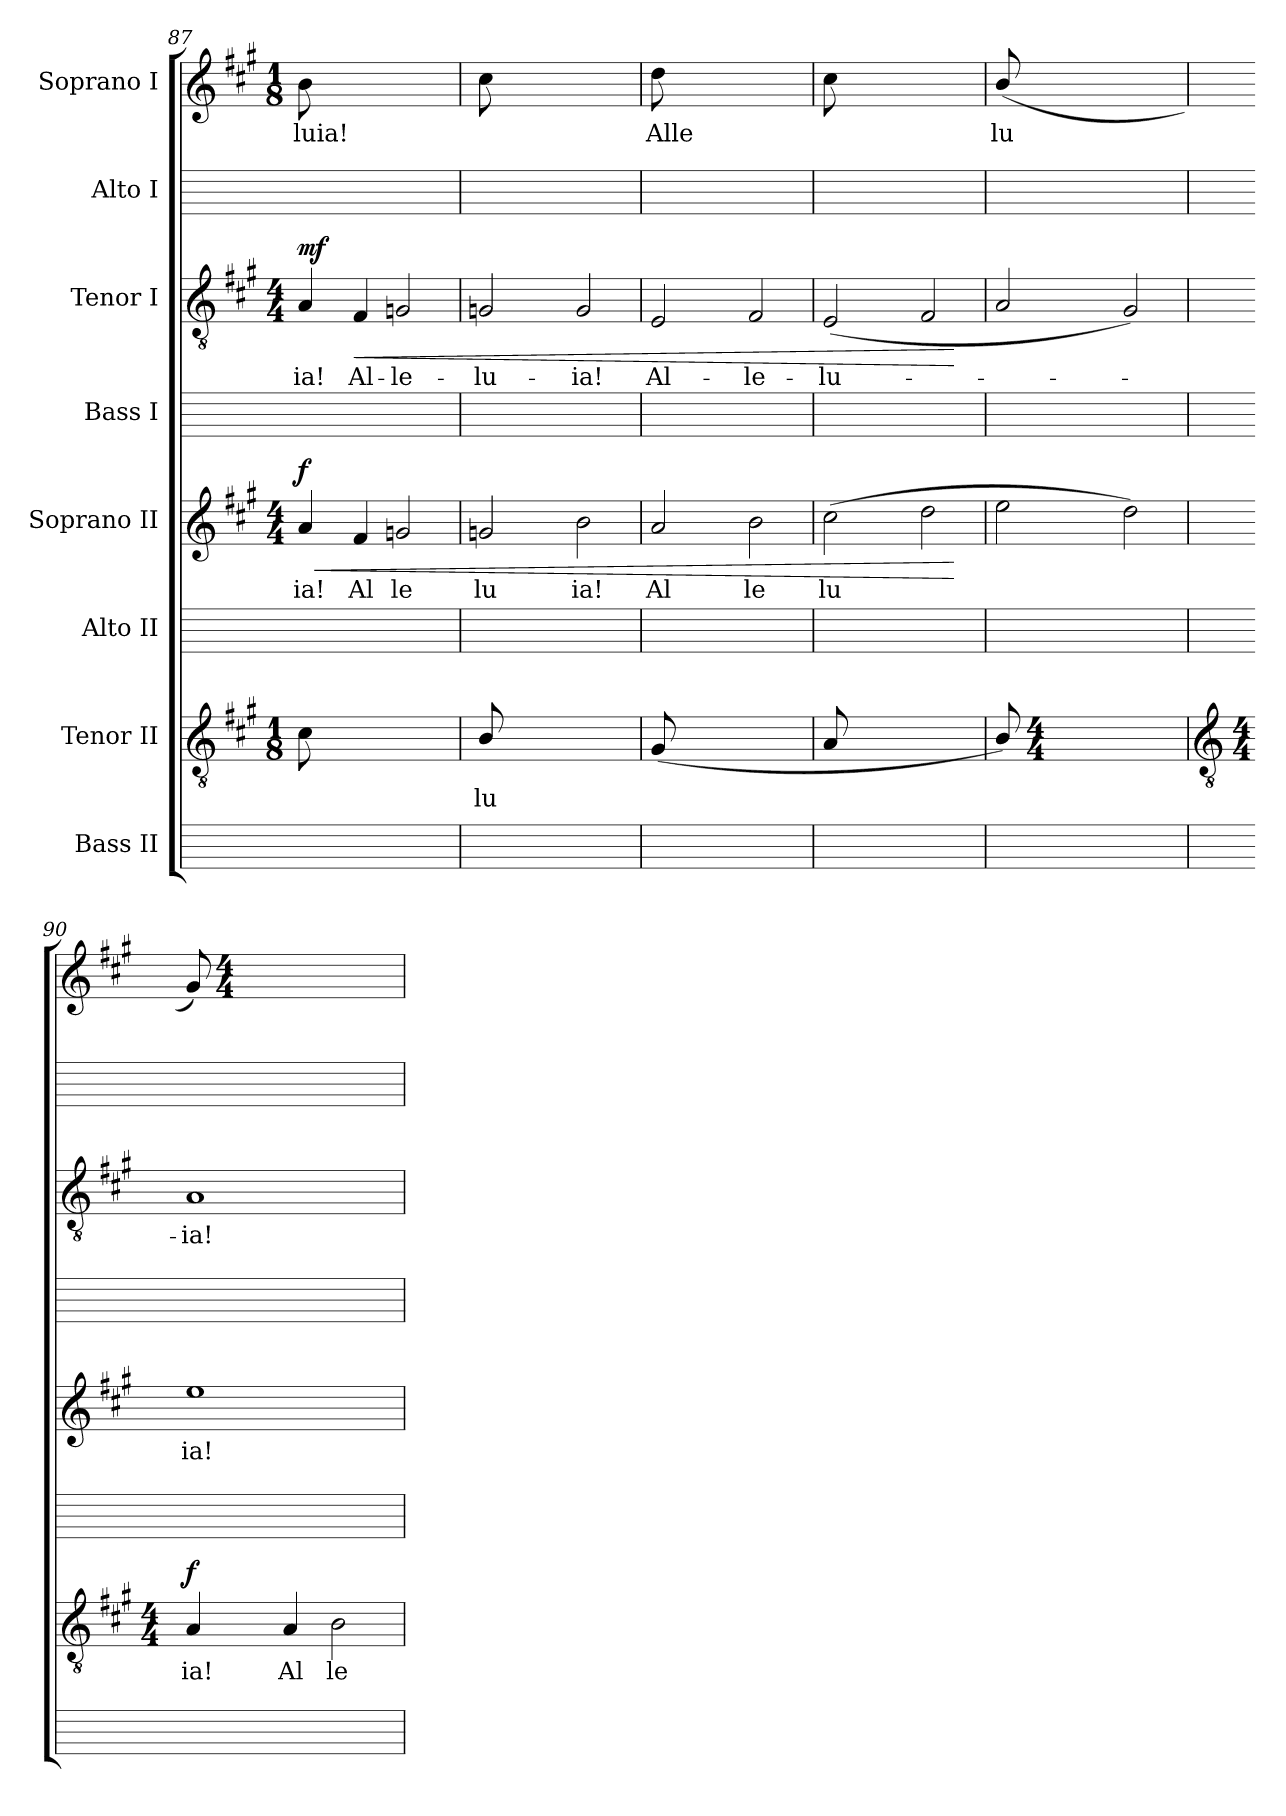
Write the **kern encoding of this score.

**kern	**kern	**text	**dynam	**kern	**kern	**text	**dynam	**kern	**kern	**text	**dynam	**kern	**kern	**text
*part8	*part7	*part7	*part7	*part6	*part5	*part5	*part5	*part4	*part3	*part3	*part3	*part2	*part1	*part1
*staff8	*staff7	*staff7	*staff7	*staff6	*staff5	*staff5	*staff5	*staff4	*staff3	*staff3	*staff3	*staff2	*staff1	*staff1
*I"Bass II	*I"Tenor II	*	*	*I"Alto II	*I"Soprano II	*	*	*I"Bass I	*I"Tenor I	*	*	*I"Alto I	*I"Soprano I	*
!!LO:LB:g=z
*	*clefGv2	*	*	*	*clefG2	*	*	*	*clefGv2	*	*	*	*clefG2	*
*	*k[f#c#g#]	*	*	*	*k[f#c#g#]	*	*	*	*k[f#c#g#]	*	*	*	*k[f#c#g#]	*
*	*A:	*	*	*	*A:	*	*	*	*A:	*	*	*	*A:	*
*	*M1/8	*	*	*	*M4/4	*	*	*	*M4/4	*	*	*	*M1/8	*
=87	=87	=87	=87	=87	=87	=87	=87	=87	=87	=87	=87	=87	=87	=87
!	!	!	!	!	!	!LO:LY:b	!LO:HP:b	!	!	!LO:LY:b	!	!	!	!LO:LY:b
!	!	!	!	!	!	!	!LO:DY:n=1:a	!	!	!	!LO:DY:a	!	!	!
4ryy	8c#\	.	.	4ryy	4a/	ia!	< f	4ryy	4A/	-ia!	mf	4ryy	8b\	luia!
.	2..ryy	.	.	.	.	.	.	.	.	.	.	.	2..ryy	.
!	!	!	!	!	!	!LO:LY:b	!	!	!	!LO:LY:b	!LO:HP:b	!	!	!
2.ryy	.	.	.	2.ryy	4f#/	Al	.	2.ryy	4F#/	Al-	<	2.ryy	.	.
!	!	!	!	!	!	!LO:LY:b	!	!	!	!LO:LY:b	!	!	!	!
.	.	.	.	.	2gn/	le	.	.	2Gn/	-le-	.	.	.	.
=87A	=87A	=87A	=87A	=87A	=87A	=87A	=87A	=87A	=87A	=87A	=87A	=87A	=87A	=87A
!	!	!LO:LY:b	!	!	!	!LO:LY:b	!	!	!	!LO:LY:b	!	!	!	!
4ryy	8B/	lu	.	4ryy	2gn/	lu	.	4ryy	2Gn/	-lu-	.	4ryy	8cc#\	.
.	2..ryy	.	.	.	.	.	.	.	.	.	.	.	2..ryy	.
2.ryy	.	.	.	2.ryy	.	.	.	2.ryy	.	.	.	2.ryy	.	.
!	!	!	!	!	!	!LO:LY:b	!	!	!	!LO:LY:b	!	!	!	!
.	.	.	.	.	2b\	ia!	.	.	2G/	-ia!	.	.	.	.
=88	=88	=88	=88	=88	=88	=88	=88	=88	=88	=88	=88	=88	=88	=88
!	!	!	!	!	!	!LO:LY:b	!	!	!	!LO:LY:b	!	!	!	!LO:LY:b
4ryy	(<8G#/	.	.	4ryy	2a/	Al	.	4ryy	2E/	Al-	.	4ryy	8dd\	Alle
.	2..ryy	.	.	.	.	.	.	.	.	.	.	.	2..ryy	.
2.ryy	.	.	.	2.ryy	.	.	.	2.ryy	.	.	.	2.ryy	.	.
!	!	!	!	!	!	!LO:LY:b	!	!	!	!LO:LY:b	!	!	!	!
.	.	.	.	.	2b\	le	.	.	2F#/	-le-	.	.	.	.
=89	=89	=89	=89	=89	=89	=89	=89	=89	=89	=89	=89	=89	=89	=89
!	!	!	!	!	!	!LO:LY:b	!	!	!	!LO:LY:b	!	!	!	!
4ryy	8A/	.	.	4ryy	(>2cc#\	lu	.	4ryy	(<2E/	-lu-	.	4ryy	8cc#\	.
.	2..ryy	.	.	.	.	.	.	.	.	.	.	.	2..ryy	.
2.ryy	.	.	.	2.ryy	.	.	.	2.ryy	.	.	.	2.ryy	.	.
.	.	.	.	.	2dd\	.	.	.	2F#/	.	.	.	.	.
.	.	.	.	.	.	.	[	.	.	.	[	.	.	.
=90	=90	=90	=90	=90	=90	=90	=90	=90	=90	=90	=90	=90	=90	=90
!	!	!	!	!	!	!	!	!	!	!	!	!	!	!LO:LY:b
4ryy	8B/)	.	.	4ryy	2ee\	.	.	4ryy	2A/	.	.	4ryy	(<8b/	lu
*	*M4/4	*	*	*	*	*	*	*	*	*	*	*	*	*
.	2..ryy	.	.	.	.	.	.	.	.	.	.	.	2..ryy	.
2.ryy	.	.	.	2.ryy	.	.	.	2.ryy	.	.	.	2.ryy	.	.
.	.	.	.	.	2dd\)	.	.	.	2G#/)	.	.	.	.	.
!!LO:LB:g=z
=90A	=90A	=90A	=90A	=90A	=90A	=90A	=90A	=90A	=90A	=90A	=90A	=90A	=90A	=90A
*	*clefGv2	*	*	*	*	*	*	*	*	*	*	*	*	*
*	*M4/4	*	*	*	*	*	*	*	*	*	*	*	*	*
!	!	!LO:LY:b	!LO:DY:a	!	!	!LO:LY:b	!	!	!	!LO:LY:b	!	!	!	!
4ryy	4A/	ia!	f	4ryy	1ee	ia!	.	4ryy	1A	-ia!	.	4ryy	8g#/)	.
*	*	*	*	*	*	*	*	*	*	*	*	*	*M4/4	*
.	.	.	.	.	.	.	.	.	.	.	.	.	2..ryy	.
!	!	!LO:LY:b	!	!	!	!	!	!	!	!	!	!	!	!
2.ryy	4A/	Al	.	2.ryy	.	.	.	2.ryy	.	.	.	2.ryy	.	.
!	!	!LO:LY:b	!	!	!	!	!	!	!	!	!	!	!	!
.	2B\	le	.	.	.	.	.	.	.	.	.	.	.	.
=	=	=	=	=	=	=	=	=	=	=	=	=	=	=
*-	*-	*-	*-	*-	*-	*-	*-	*-	*-	*-	*-	*-	*-	*-
